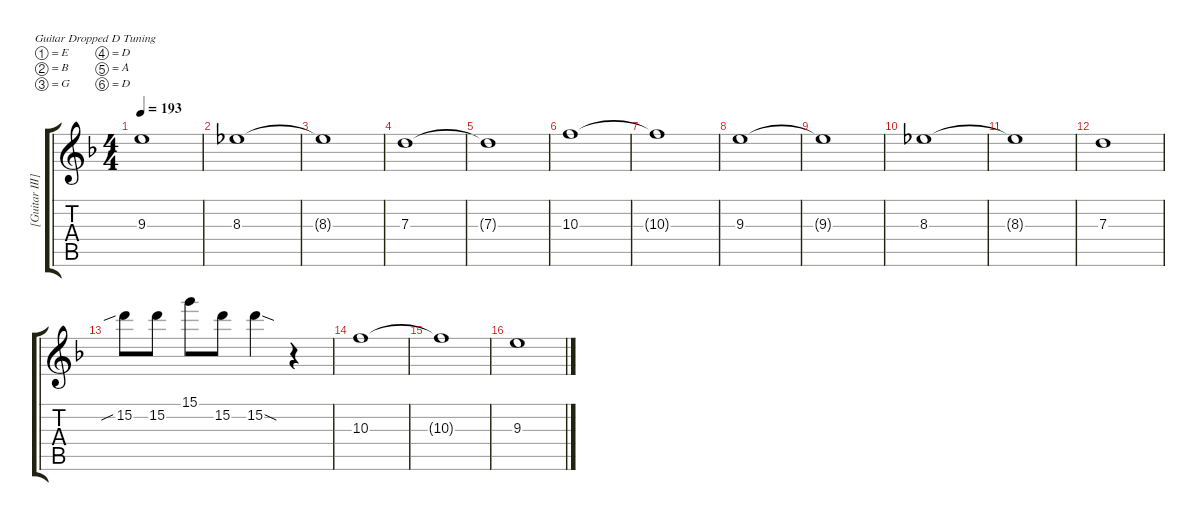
\hideDynamics
\bracketExtendMode groupsimilarinstruments
\firstSystemTrackNameMode fullname
\otherSystemsTrackNameMode fullname
\otherSystemsTrackNameOrientation horizontal
\track ("[Guitar III]" "E-Gt") {instrument distortionguitar}
\staff {score tabs}
\tuning (E4 B3 G3 D3 A2 D2)
\ts (4 4)
\tempo 193
\clef g2
\ks f
9.3{t}.1{dy f} |
8.3.1 |
8.3{t}.1 |
7.3.1 |
7.3{t}.1 |
10.3.1 |
10.3{t}.1 |
9.3.1 |
9.3{t}.1 |
8.3.1 |
8.3{t}.1 |
7.3.1 |
15.2{sib}.8 15.2.8 15.1.8 15.2.8 15.2{sod}.4 r.4 |
10.3.1 |
10.3{t}.1 |
9.3.1
